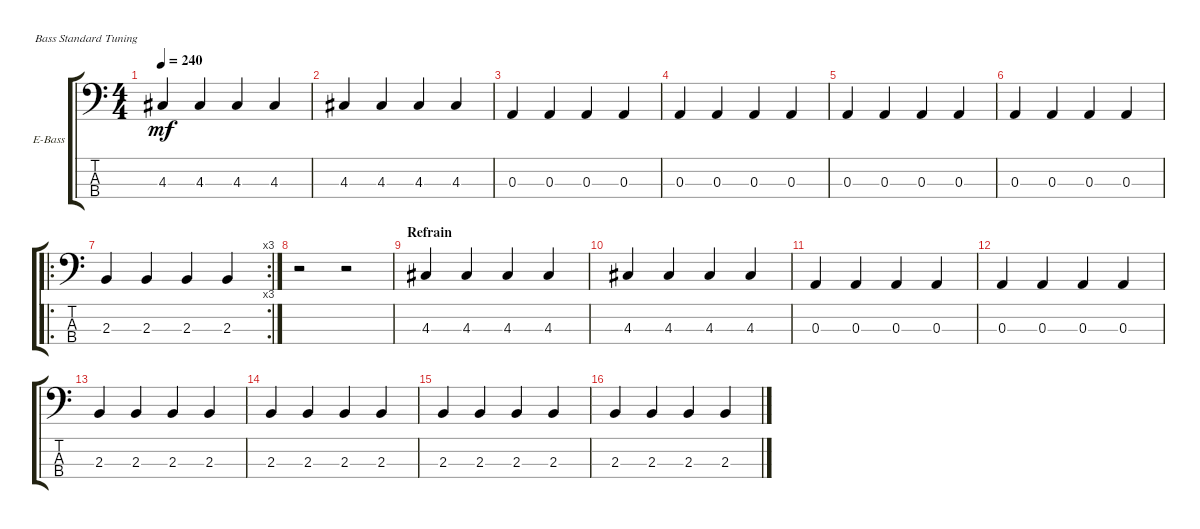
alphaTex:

\defaultSystemsLayout 4
\bracketExtendMode groupsimilarinstruments
\firstSystemTrackNameOrientation horizontal
\otherSystemsTrackNameOrientation horizontal
\track ("Bass Guitar" "E-Bass") {instrument electricbassfinger}
\staff {score tabs}
\tuning (G2 D2 A1 E1)
\ts (4 4)
\tempo 240
\clef f4
\ks c
4.3.4{dy mf} 4.3.4 4.3.4 4.3.4 |
4.3.4 4.3.4 4.3.4 4.3.4 |
0.3.4 0.3.4 0.3.4 0.3.4 |
0.3.4 0.3.4 0.3.4 0.3.4 |
0.3.4 0.3.4 0.3.4 0.3.4 |
0.3.4 0.3.4 0.3.4 0.3.4 |
\ro
\rc 3
2.3.4 2.3.4 2.3.4 2.3.4 |
r.2 r.2 |
\section ("" "Refrain")
4.3.4 4.3.4 4.3.4 4.3.4 |
4.3.4 4.3.4 4.3.4 4.3.4 |
0.3.4 0.3.4 0.3.4 0.3.4 |
0.3.4 0.3.4 0.3.4 0.3.4 |
2.3.4 2.3.4 2.3.4 2.3.4 |
2.3.4 2.3.4 2.3.4 2.3.4 |
2.3.4 2.3.4 2.3.4 2.3.4 |
2.3.4 2.3.4 2.3.4 2.3.4
